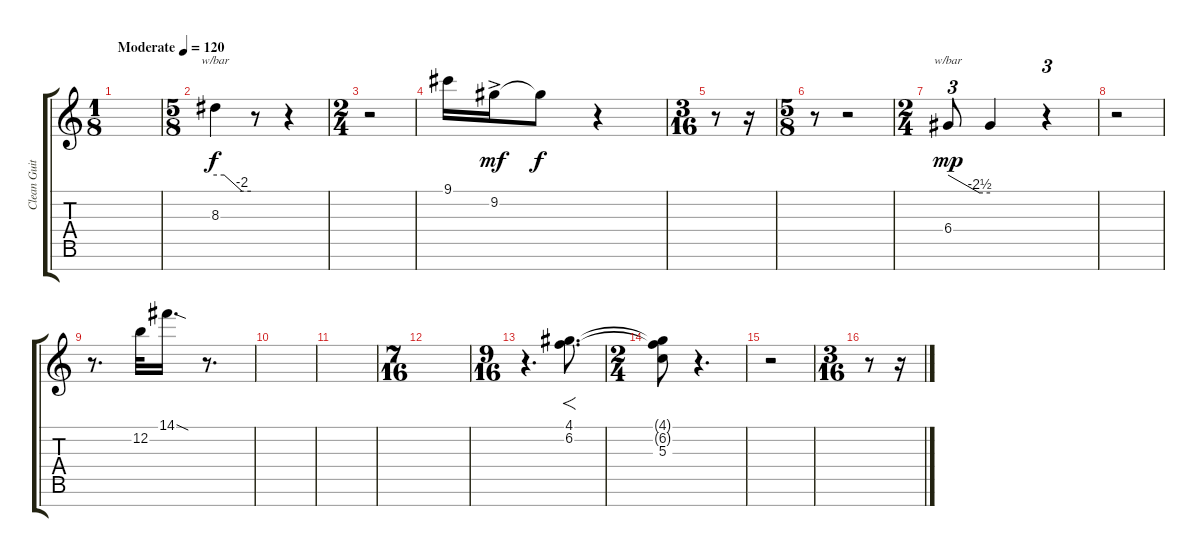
\track ("Clean Guitar" "Clean Guit") {instrument electricguitarclean}
\staff {score tabs}
\tuning (E4 B3 G3 D3 A2 E2 B1) {hide}
\ts (1 8)
\tempo (120 "Moderate")
\clef g2
\ks c
|
\ts (5 8)
8.3.4{tbe (custom default 0 0 15 0 45 -8 60 -8)} r.8 r.4 |
\ts (2 4)
r.2 |
9.1.16 9.2{ac}.16{dy mf} 9.2{t}.8{dy f} r.4 |
\ts (3 16)
r.8 r.16 |
\ts (5 8)
r.8 r.2 |
\ts (2 4)
6.4.8{tu (3 2) tbe (custom default 0 0 45 -10 60 -10) dy mp} 6.4{t}.4 r.4{tu (3 2)} |
r.2 |
r.8{d} 12.2.32 14.1{sod}.16{d} r.8{d} |
|
|
\ts (7 16)
|
\ts (9 16)
r.4{d} (4.1 6.2).8{f d} |
\ts (2 4)
(4.1{t} 6.2{t} 5.3).8 r.4{d} |
r.2 |
\ts (3 16)
r.8 r.16
